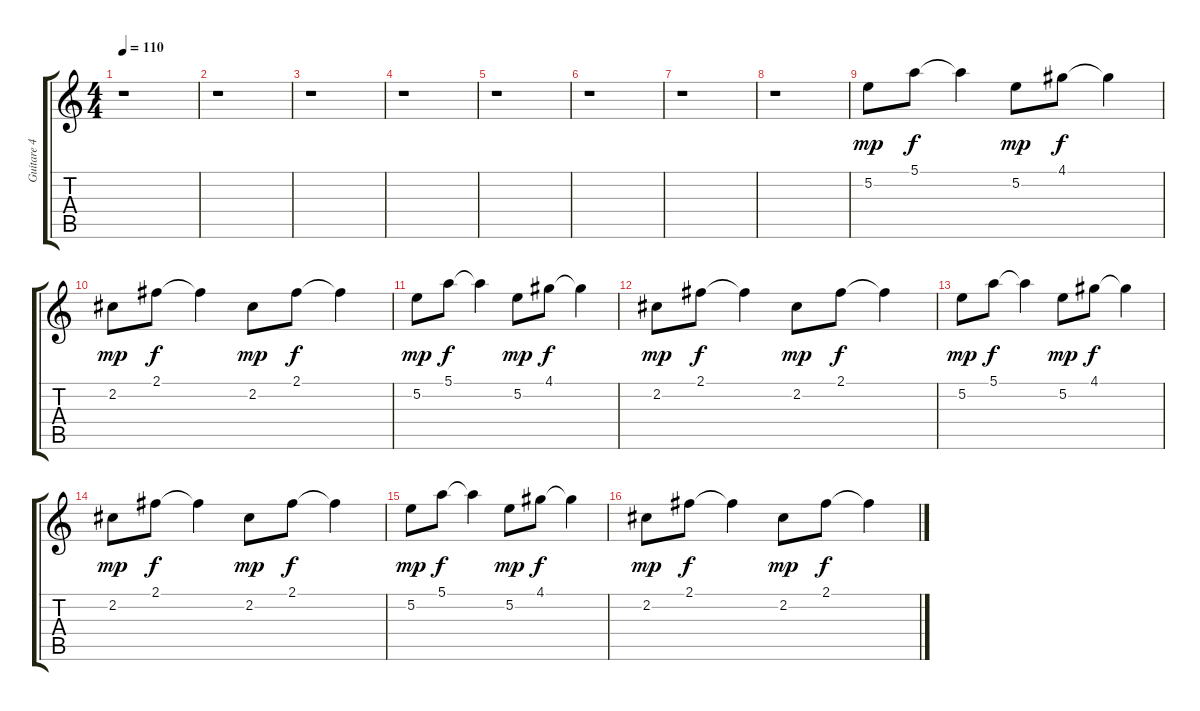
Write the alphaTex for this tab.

\track ("Guitare 4" "Guitare 4") {instrument electricguitarjazz}
\staff {score tabs}
\tuning (E4 B3 G3 D3 A2 E2) {hide}
\ts (4 4)
\tempo 110
\clef g2
\ks c
r.1{dy f} |
r.1 |
r.1 |
r.1 |
r.1 |
r.1 |
r.1 |
r.1 |
5.2.8{dy mp} 5.1.8{dy f} 5.1{t}.4 5.2.8{dy mp} 4.1.8{dy f} 4.1{t}.4 |
2.2.8{dy mp} 2.1.8{dy f} 2.1{t}.4 2.2.8{dy mp} 2.1.8{dy f} 2.1{t}.4 |
5.2.8{dy mp} 5.1.8{dy f} 5.1{t}.4 5.2.8{dy mp} 4.1.8{dy f} 4.1{t}.4 |
2.2.8{dy mp} 2.1.8{dy f} 2.1{t}.4 2.2.8{dy mp} 2.1.8{dy f} 2.1{t}.4 |
5.2.8{dy mp} 5.1.8{dy f} 5.1{t}.4 5.2.8{dy mp} 4.1.8{dy f} 4.1{t}.4 |
2.2.8{dy mp} 2.1.8{dy f} 2.1{t}.4 2.2.8{dy mp} 2.1.8{dy f} 2.1{t}.4 |
5.2.8{dy mp} 5.1.8{dy f} 5.1{t}.4 5.2.8{dy mp} 4.1.8{dy f} 4.1{t}.4 |
2.2.8{dy mp} 2.1.8{dy f} 2.1{t}.4 2.2.8{dy mp} 2.1.8{dy f} 2.1{t}.4
